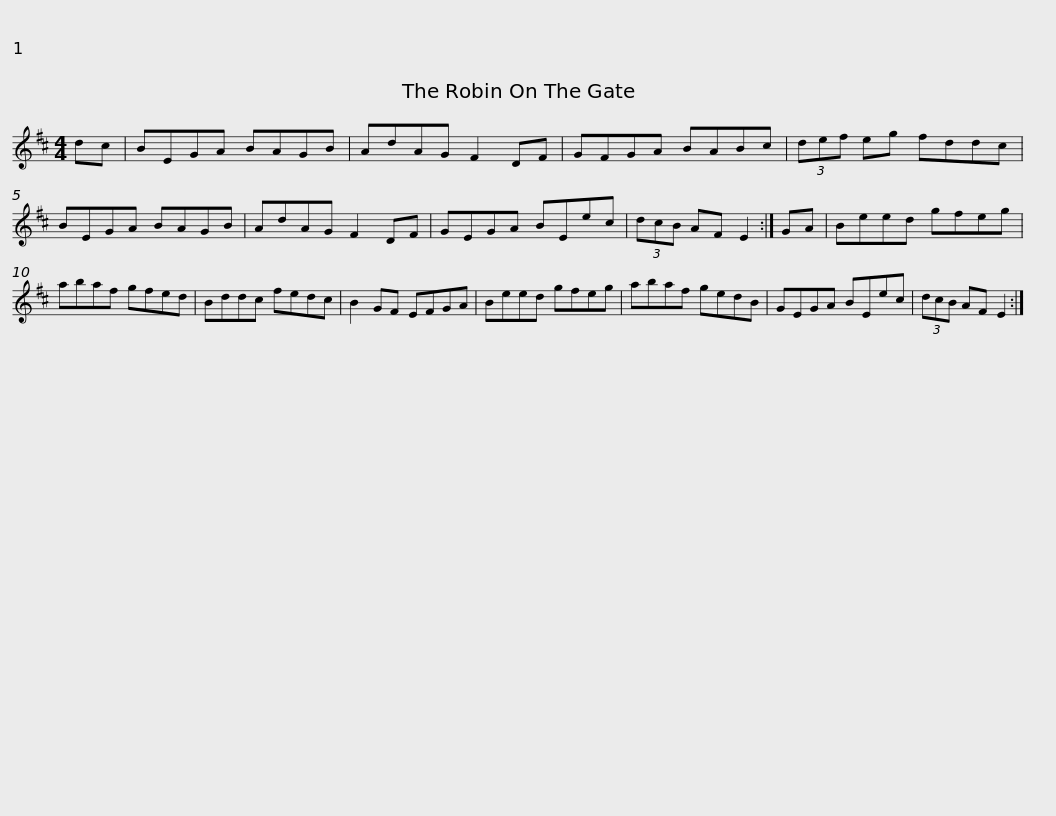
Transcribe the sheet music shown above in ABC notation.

X:1
L:1/8
M:4/4
I:linebreak $
K:D
V:1 treble
V:1
 dc | BEGA BAGB | AdAG F2 DF | GFGA BABc | (3def eg fddc | %5
 BEGA BAGB |$ AdAG F2 DF | GEGA BEec | (3dcB AF E2 :| GA | %10
 Beed gfeg | abaf gfed |$ Bddc fedc | B2 GF EFGA | Beed gfeg | %15
 abaf gedB | GEGA BEec |$ (3dcB AF E2 :| %18
